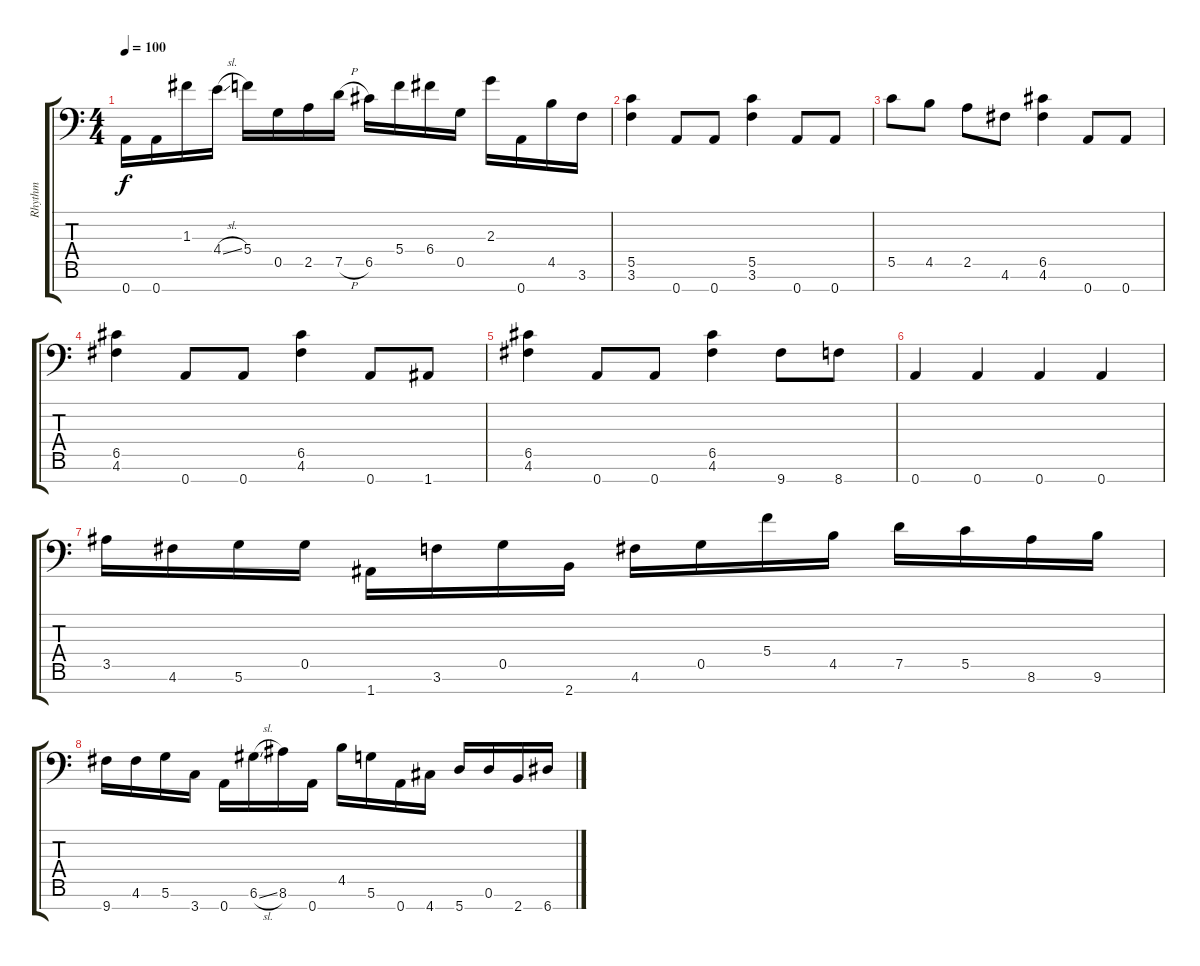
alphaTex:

\track ("Rhythm" "Rhythm") {instrument overdrivenguitar}
\staff {score tabs}
\tuning (D4 A3 F3 C3 G2 D2 A1) {hide}
\ts (4 4)
\tempo 100
\clef f4
\ks c
0.7.16{dy f} 0.7.16 1.3.16 4.4{sl}.16 5.4.16 0.5.16 2.5.16 7.5{h}.16 6.5.16 5.4.16 6.4.16 0.5.16 2.3.16 0.7.16 4.5.16 3.6.16 |
(5.5 3.6).4 0.7.8 0.7.8 (5.5 3.6).4 0.7.8 0.7.8 |
5.5.8 4.5.8 2.5.8 4.6.8 (6.5 4.6).4 0.7.8 0.7.8 |
(6.5 4.6).4 0.7.8 0.7.8 (6.5 4.6).4 0.7.8 1.7.8 |
(6.5 4.6).4 0.7.8 0.7.8 (6.5 4.6).4 9.7.8 8.7.8 |
0.7.4 0.7.4 0.7.4 0.7.4 |
3.5.16 4.6.16 5.6.16 0.5.16 1.7.16 3.6.16 0.5.16 2.7.16 4.6.16 0.5.16 5.4.16 4.5.16 7.5.16 5.5.16 8.6.16 9.6.16 |
9.7.16 4.6.16 5.6.16 3.7.16 0.7.16 6.6{sl}.16 8.6.16 0.7.16 4.5.16 5.6.16 0.7.16 4.7.16 5.7.16 0.6.16 2.7.16 6.7.16
